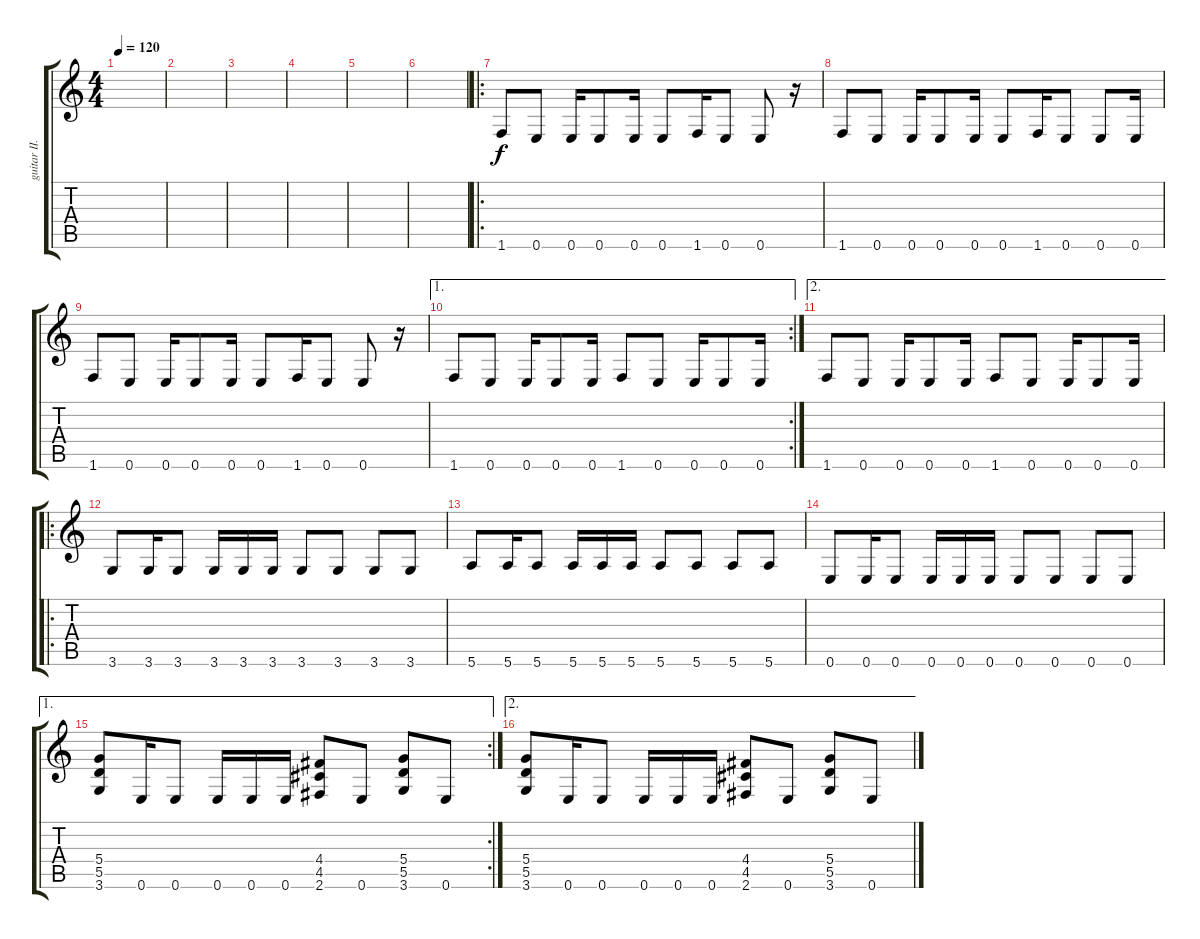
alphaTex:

\track ("guitar II." "guitar II.") {instrument distortionguitar}
\staff {score tabs}
\tuning (E4 B3 G3 D3 A2 E2) {hide}
\ts (4 4)
\tempo 120
\clef g2
\ks c
|
|
|
|
|
|
\ro
1.6.8{dy f} 0.6.8 0.6.16 0.6.8 0.6.16 0.6.8 1.6.16 0.6.8 0.6.8 r.16 |
1.6.8 0.6.8 0.6.16 0.6.8 0.6.16 0.6.8 1.6.16 0.6.8 0.6.8 0.6.16 |
1.6.8 0.6.8 0.6.16 0.6.8 0.6.16 0.6.8 1.6.16 0.6.8 0.6.8 r.16 |
\ae 1
\rc 2
1.6.8 0.6.8 0.6.16 0.6.8 0.6.16 1.6.8 0.6.8 0.6.16 0.6.8 0.6.16 |
\ae 2
1.6.8 0.6.8 0.6.16 0.6.8 0.6.16 1.6.8 0.6.8 0.6.16 0.6.8 0.6.16 |
\ro
3.6.8{volume 16 balance 8 instrument distortionguitar} 3.6.16 3.6.8 3.6.16 3.6.16 3.6.16 3.6.8 3.6.8 3.6.8 3.6.8 |
5.6.8 5.6.16 5.6.8 5.6.16 5.6.16 5.6.16 5.6.8 5.6.8 5.6.8 5.6.8 |
0.6.8 0.6.16 0.6.8 0.6.16 0.6.16 0.6.16 0.6.8 0.6.8 0.6.8 0.6.8 |
\ae 1
\rc 2
(5.4 5.5 3.6).8 0.6.16 0.6.8 0.6.16 0.6.16 0.6.16 (4.4 4.5 2.6).8 0.6.8 (5.4 5.5 3.6).8 0.6.8 |
\ae 2
(5.4 5.5 3.6).8 0.6.16 0.6.8 0.6.16 0.6.16 0.6.16 (4.4 4.5 2.6).8 0.6.8 (5.4 5.5 3.6).8 0.6.8
